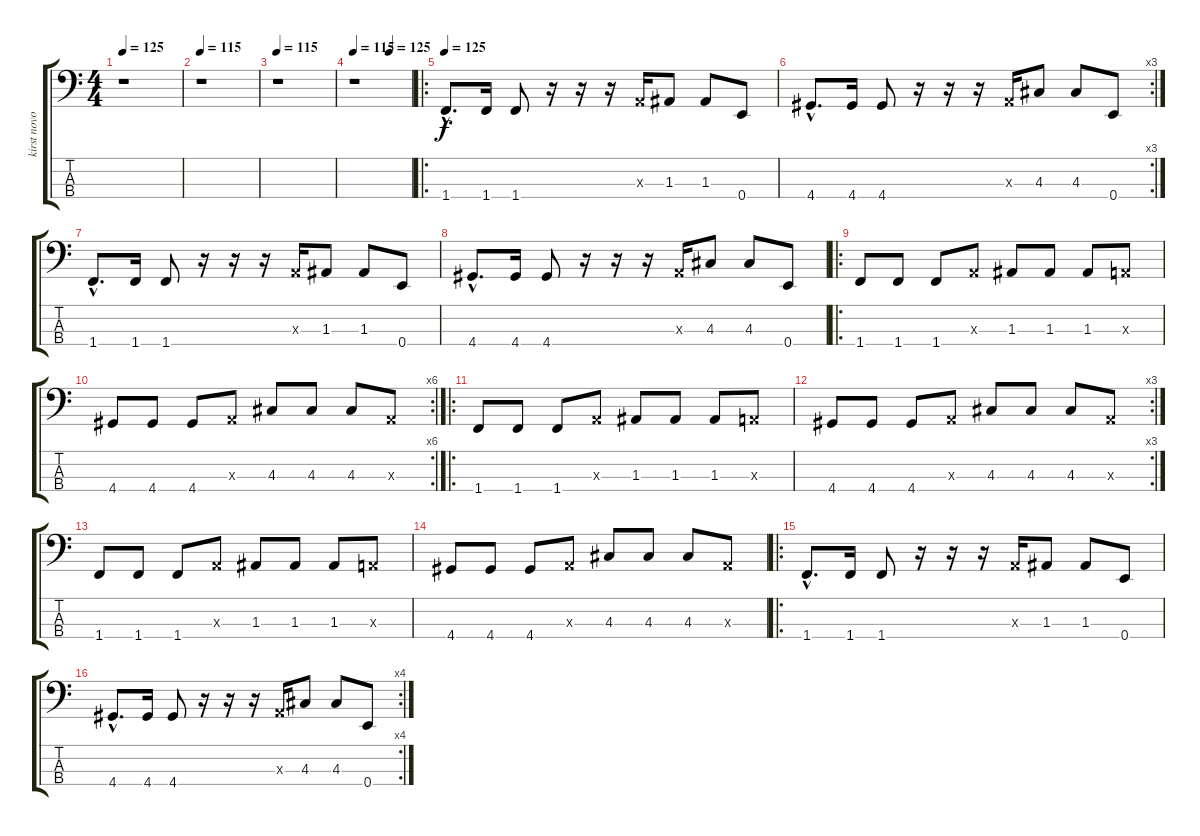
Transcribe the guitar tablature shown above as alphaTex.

\track ("kirst novoselic" "kirst novo") {instrument electricbasspick}
\staff {score tabs}
\tuning (G2 D2 A1 E1) {hide}
\ts (4 4)
\tempo 125
\tempo 115
\tempo 125
\clef f4
\ks c
r.1{dy f instrument electricbasspick} |
\tempo 115
r.1 |
\tempo 115
r.1 |
\tempo 115
\tempo (125 0.625)
r.1 |
\ro
\tempo 125
1.4{hac}.8{d} 1.4.16 1.4.8 r.16 r.16 r.16 0.3{x}.16 1.3.8 1.3.8 0.4.8 |
\rc 3
4.4{hac}.8{d} 4.4.16 4.4.8 r.16 r.16 r.16 0.3{x}.16 4.3.8 4.3.8 0.4.8 |
1.4{hac}.8{d} 1.4.16 1.4.8 r.16 r.16 r.16 0.3{x}.16 1.3.8 1.3.8 0.4.8 |
4.4{hac}.8{d} 4.4.16 4.4.8 r.16 r.16 r.16 0.3{x}.16 4.3.8 4.3.8 0.4.8 |
\ro
1.4.8 1.4.8 1.4.8 0.3{x}.8 1.3.8 1.3.8 1.3.8 0.3{x}.8 |
\rc 6
4.4.8 4.4.8 4.4.8 0.3{x}.8 4.3.8 4.3.8 4.3.8 0.3{x}.8 |
\ro
1.4.8 1.4.8 1.4.8 0.3{x}.8 1.3.8 1.3.8 1.3.8 0.3{x}.8 |
\rc 3
4.4.8 4.4.8 4.4.8 0.3{x}.8 4.3.8 4.3.8 4.3.8 0.3{x}.8 |
1.4.8 1.4.8 1.4.8 0.3{x}.8 1.3.8 1.3.8 1.3.8 0.3{x}.8 |
4.4.8 4.4.8 4.4.8 0.3{x}.8 4.3.8 4.3.8 4.3.8 0.3{x}.8 |
\ro
1.4{hac}.8{d} 1.4.16 1.4.8 r.16 r.16 r.16 0.3{x}.16 1.3.8 1.3.8 0.4.8 |
\rc 4
4.4{hac}.8{d} 4.4.16 4.4.8 r.16 r.16 r.16 0.3{x}.16 4.3.8 4.3.8 0.4.8
